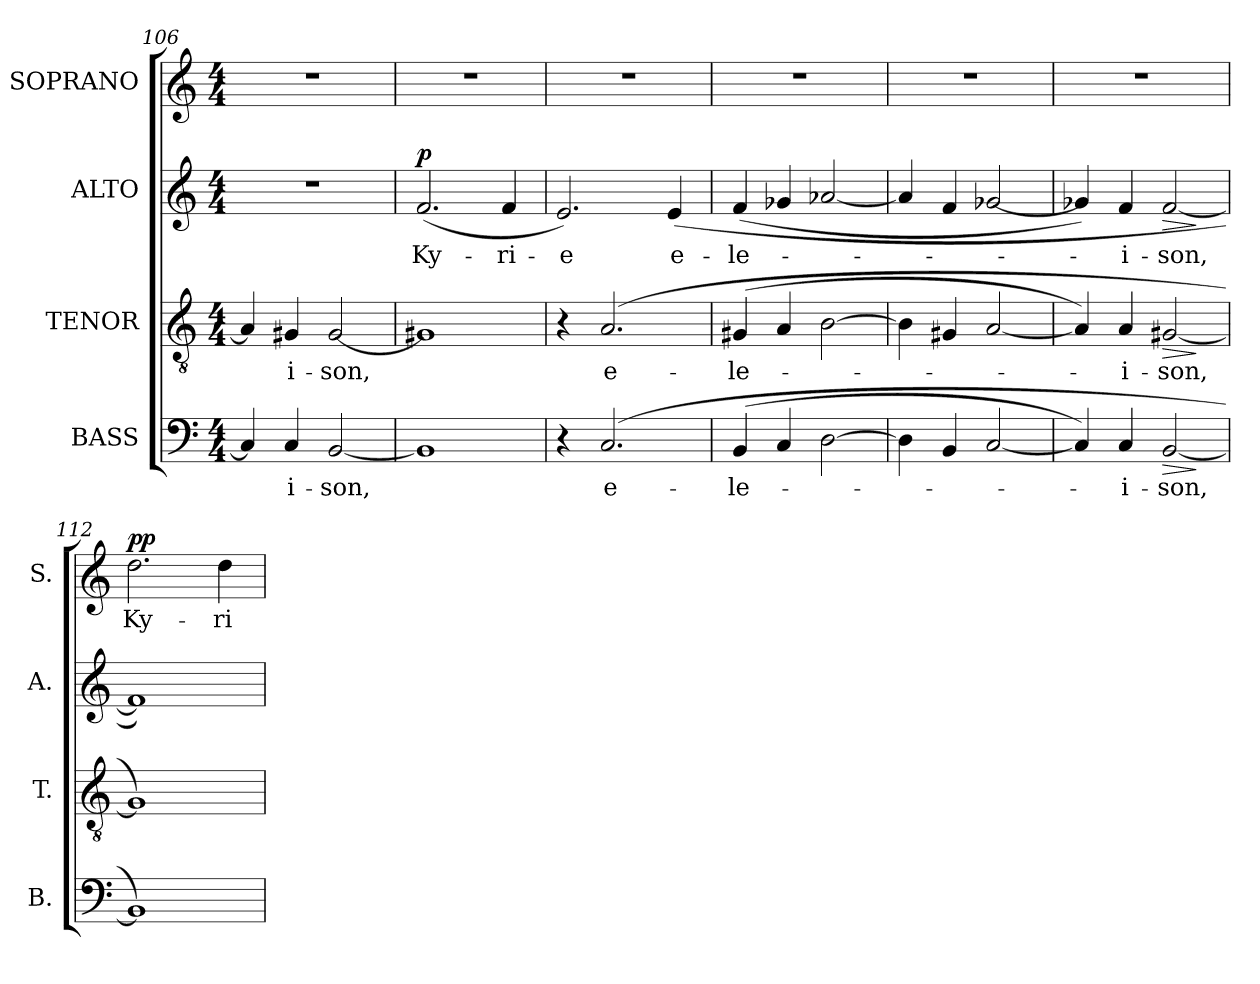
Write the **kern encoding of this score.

**kern	**text	**dynam	**kern	**text	**dynam	**kern	**text	**dynam	**kern	**text	**dynam
*part4	*part4	*part4	*part3	*part3	*part3	*part2	*part2	*part2	*part1	*part1	*part1
*staff4	*staff4	*staff4	*staff3	*staff3	*staff3	*staff2	*staff2	*staff2	*staff1	*staff1	*staff1
*I"BASS	*	*	*I"TENOR	*	*	*I"ALTO	*	*	*I"SOPRANO	*	*
*I'B.	*	*	*I'T.	*	*	*I'A.	*	*	*I'S.	*	*
!!LO:LB:g=z
*clefF4	*	*	*clefGv2	*	*	*clefG2	*	*	*clefG2	*	*
*	*	*	*ITrd7c12	*	*	*	*	*	*	*	*
*k[]	*	*	*k[]	*	*	*k[]	*	*	*k[]	*	*
*C:	*	*	*C:	*	*	*C:	*	*	*C:	*	*
*M4/4	*	*	*M4/4	*	*	*M4/4	*	*	*M4/4	*	*
=106	=106	=106	=106	=106	=106	=106	=106	=106	=106	=106	=106
4Ci/]	.	.	4AAi/]	.	.	1r	.	.	1r	.	.
!	!LO:LY:b:color=#000000	!	!	!	!	!	!	!	!	!	!
!	!	!	!	!LO:LY:b:color=#000000	!	!	!	!	!	!	!
4Ci/	-i-	.	4GG#Xi/	-i-	.	.	.	.	.	.	.
!	!LO:LY:b:color=#000000	!	!	!	!	!	!	!	!	!	!
!	!	!	!	!LO:LY:b:color=#000000	!	!	!	!	!	!	!
[<2BBi/	-son,	.	[<2GG#i/	-son,	.	.	.	.	.	.	.
=107	=107	=107	=107	=107	=107	=107	=107	=107	=107	=107	=107
!	!	!	!	!	!	!	!LO:LY:b:color=#000000	!	!	!	!
1BBi]	.	.	1GG#Xi]	.	.	(2.fi/	Ky-	p	1r	.	.
!	!	!	!	!	!	!	!LO:LY:b:color=#000000	!	!	!	!
.	.	.	.	.	.	4fi/	-ri-	.	.	.	.
=108	=108	=108	=108	=108	=108	=108	=108	=108	=108	=108	=108
!	!	!	!	!	!	!	!LO:LY:b:color=#000000	!	!	!	!
4r	.	.	4r	.	.	2.ei/)	-e	.	1r	.	.
!	!LO:LY:b:color=#000000	!	!	!	!	!	!	!	!	!	!
!	!	!	!	!LO:LY:b:color=#000000	!	!	!	!	!	!	!
(2.Ci/	e-	.	(2.AAi/	e-	.	.	.	.	.	.	.
!	!	!	!	!	!	!	!LO:LY:b:color=#000000	!	!	!	!
.	.	.	.	.	.	(4ei/	e-	.	.	.	.
=109	=109	=109	=109	=109	=109	=109	=109	=109	=109	=109	=109
!	!LO:LY:b:color=#000000	!	!	!	!	!	!	!	!	!	!
!	!	!	!	!LO:LY:b:color=#000000	!	!	!	!	!	!	!
!	!	!	!	!	!	!	!LO:LY:b:color=#000000	!	!	!	!
(4BBi/	-le-	.	(4GG#Xi/	-le-	.	(4fi/	-le-	.	1r	.	.
4Ci/	.	.	4AAi/	.	.	4g-Xi/	.	.	.	.	.
[>2Di\	.	.	[>2BBi\	.	.	[<2a-Xi/	.	.	.	.	.
=110	=110	=110	=110	=110	=110	=110	=110	=110	=110	=110	=110
4Di\]	.	.	4BBi\]	.	.	4a-i/]	.	.	1r	.	.
4BBi/	.	.	4GG#Xi/	.	.	4fi/	.	.	.	.	.
[<2Ci/	.	.	[<2AAi/	.	.	[<2g-Xi/	.	.	.	.	.
=111	=111	=111	=111	=111	=111	=111	=111	=111	=111	=111	=111
4Ci/])	.	.	4AAi/])	.	.	4g-Xi/])	.	.	1r	.	.
!	!LO:LY:b:color=#000000	!	!	!	!	!	!	!	!	!	!
!	!	!	!	!LO:LY:b:color=#000000	!	!	!	!	!	!	!
!	!	!	!	!	!	!	!LO:LY:b:color=#000000	!	!	!	!
4Ci/	-i-	.	4AAi/	-i-	.	4fi/	-i-	.	.	.	.
!	!LO:LY:b:color=#000000	!LO:HP:b	!	!	!	!	!	!	!	!	!
!	!	!	!	!LO:LY:b:color=#000000	!LO:HP:b	!	!	!	!	!	!
!	!	!	!	!	!	!	!LO:LY:b:color=#000000	!LO:HP:b	!	!	!
[<2BBi/	-son,	>	[<2GG#Xi/	-son,	>	[<2fi/	-son,	>	.	.	.
.	.	]	.	.	]	.	.	]	.	.	.
=112	=112	=112	=112	=112	=112	=112	=112	=112	=112	=112	=112
!	!	!	!	!	!	!	!	!	!	!LO:LY:b:color=#000000	!
1BBi])	.	.	1GG#i])	.	.	1fi])	.	.	2.ddi\	Ky-	pp
!	!	!	!	!	!	!	!	!	!	!LO:LY:b:color=#000000	!
.	.	.	.	.	.	.	.	.	4ddi\	-ri-	.
=	=	=	=	=	=	=	=	=	=	=	=
*-	*-	*-	*-	*-	*-	*-	*-	*-	*-	*-	*-
